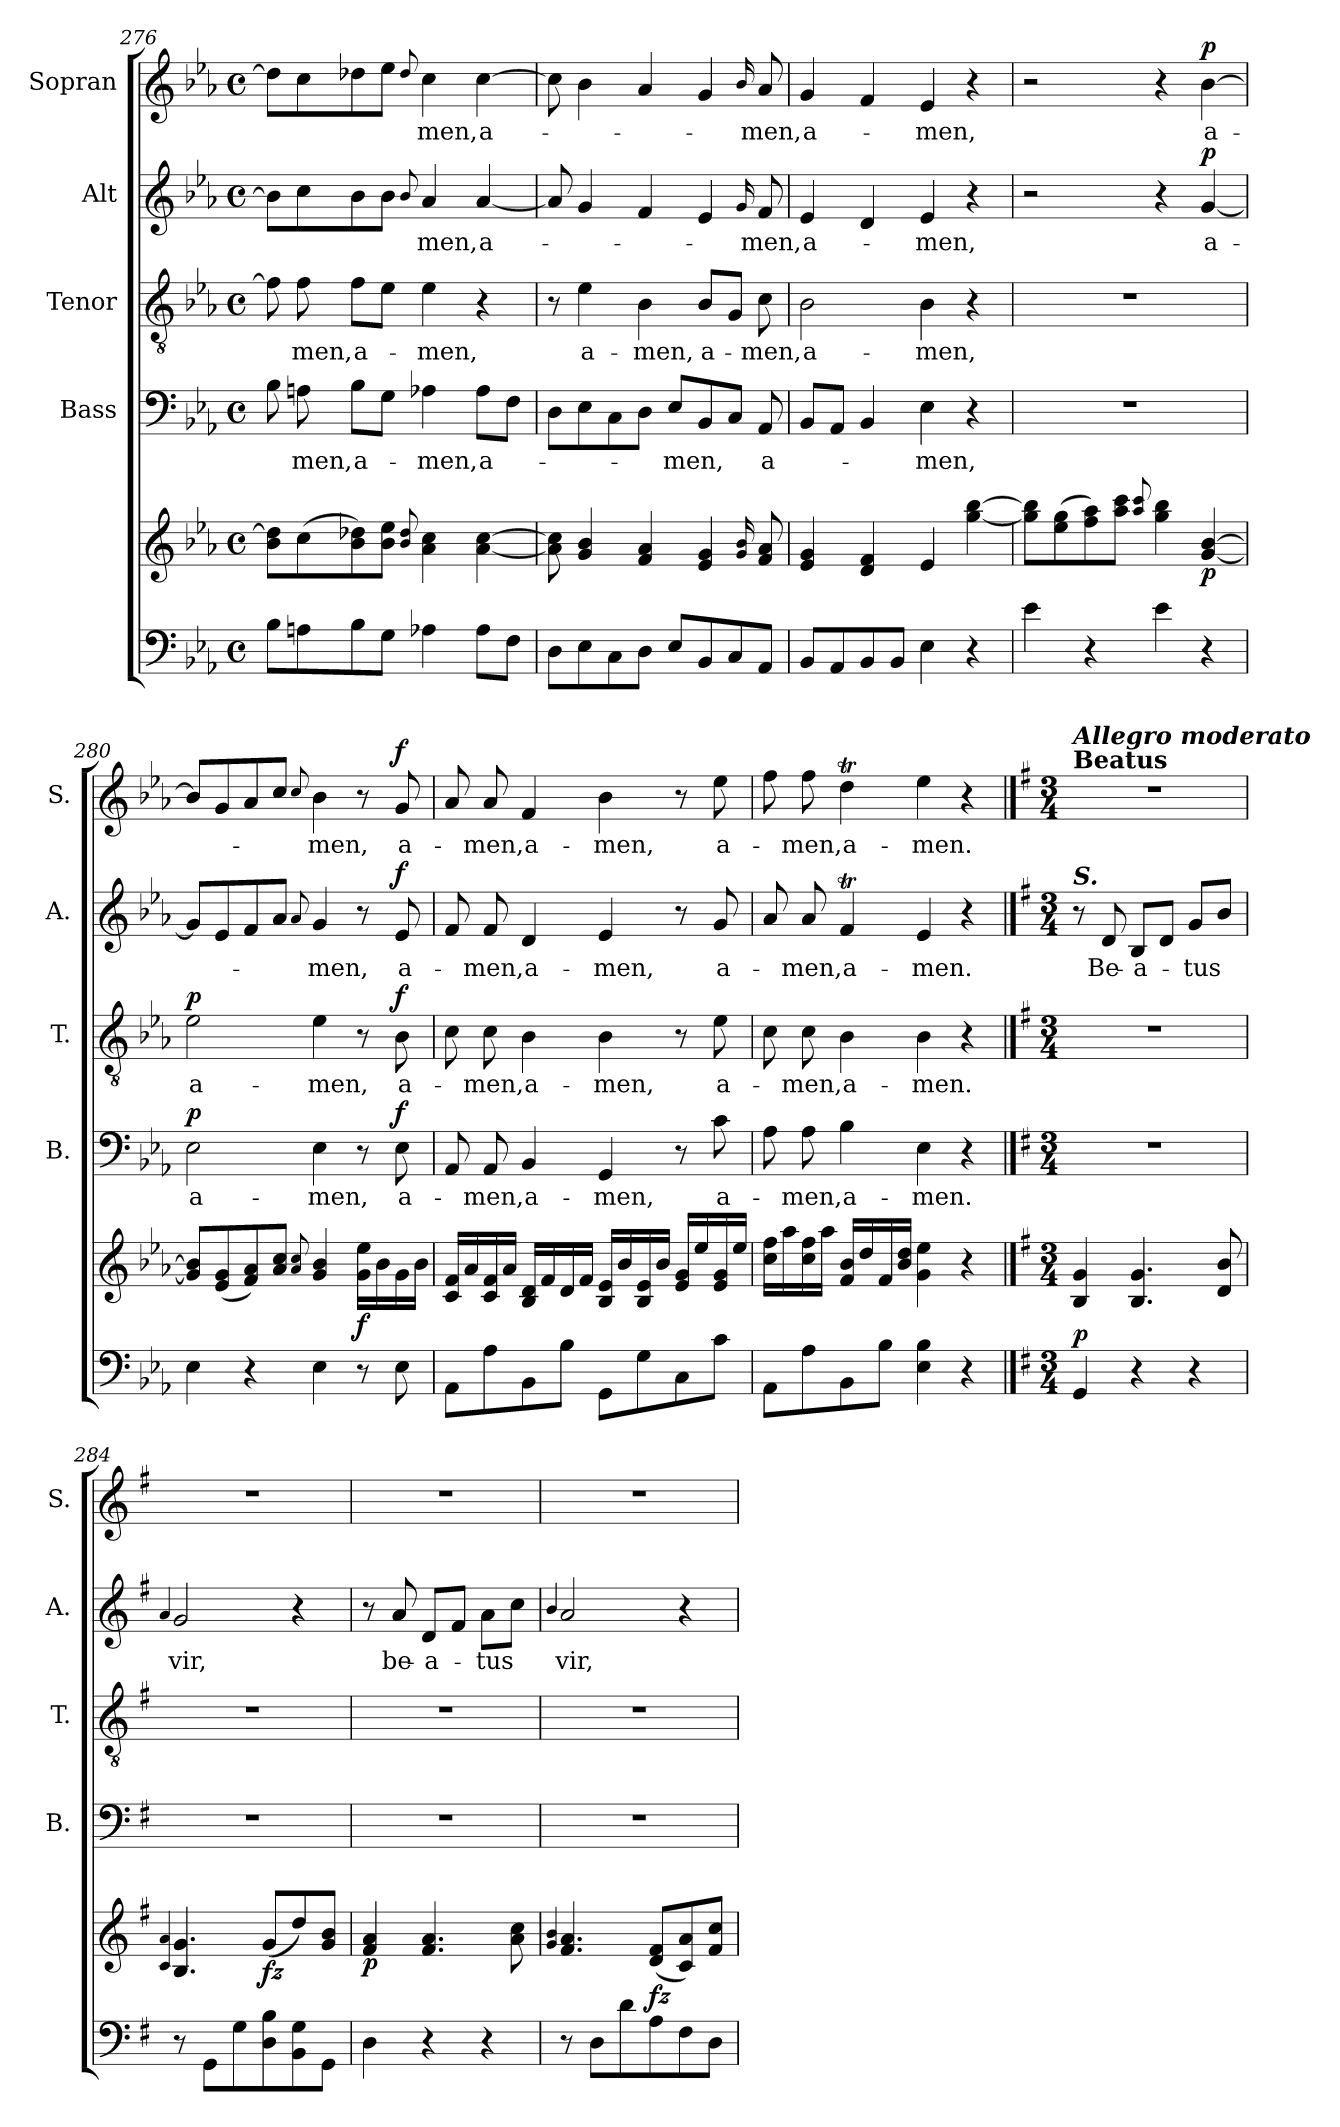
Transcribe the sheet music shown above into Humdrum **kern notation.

**kern	**kern	**dynam	**kern	**text	**dynam	**kern	**text	**dynam	**kern	**text	**dynam	**kern	**text	**dynam
*part5	*part5	*part5	*part4	*part4	*part4	*part3	*part3	*part3	*part2	*part2	*part2	*part1	*part1	*part1
*staff6	*staff5	*staff5/6	*staff4	*staff4	*staff4	*staff3	*staff3	*staff3	*staff2	*staff2	*staff2	*staff1	*staff1	*staff1
*	*	*	*I"Bass	*	*	*I"Tenor	*	*	*I"Alt	*	*	*I"Sopran	*	*
*	*	*	*I'B.	*	*	*I'T.	*	*	*I'A.	*	*	*I'S.	*	*
*clefF4	*clefG2	*	*clefF4	*	*	*clefGv2	*	*	*clefG2	*	*	*clefG2	*	*
*k[b-e-a-]	*k[b-e-a-]	*	*k[b-e-a-]	*	*	*k[b-e-a-]	*	*	*k[b-e-a-]	*	*	*k[b-e-a-]	*	*
*E-:	*E-:	*	*E-:	*	*	*E-:	*	*	*E-:	*	*	*E-:	*	*
*M4/4	*M4/4	*	*M4/4	*	*	*M4/4	*	*	*M4/4	*	*	*M4/4	*	*
*met(c)	*met(c)	*	*met(c)	*	*	*met(c)	*	*	*met(c)	*	*	*met(c)	*	*
=276	=276	=276	=276	=276	=276	=276	=276	=276	=276	=276	=276	=276	=276	=276
8B-\L	8b-\ 8dd-\]L	.	8B-\	.	.	8f\]	.	.	8b-\L]	.	.	8dd-\L]	.	.
!	!	!	!	!LO:LY:b	!	!	!LO:LY:b	!	!	!	!	!	!	!
8An\	(>8cc\	.	8An\	-men,	.	8f\	-men,	.	8cc\	.	.	8cc\	.	.
!	!	!	!	!LO:LY:b	!	!	!LO:LY:b	!	!	!	!	!	!	!
8B-\	8b-\ 8dd-X\)	.	8B-\L	a-	.	8f\L	a-	.	8b-\	.	.	8dd-X\	.	.
8G\J	8b-\ 8ee-\J	.	8G\J	.	.	8e-\J	.	.	8b-\J	.	.	8ee-\J	.	.
.	8qqb-/ 8qqdd-/	.	.	.	.	.	.	.	8qqb-/	.	.	8qqdd-/	.	.
!	!	!	!	!LO:LY:b	!	!	!LO:LY:b	!	!	!LO:LY:b	!	!	!LO:LY:b	!
4A-X\	4a-\ 4cc\	.	4A-X\	-men,	.	4e-\	-men,	.	4a-/	-men,	.	4cc\	-men,	.
!	!	!	!	!LO:LY:b	!	!	!	!	!	!LO:LY:b	!	!	!LO:LY:b	!
8A-\L	[4a-\ [4cc\	.	8A-\L	a-	.	4r	.	.	[4a-/	a-	.	[4cc\	a-	.
8F\J	.	.	8F\J	.	.	.	.	.	.	.	.	.	.	.
=277	=277	=277	=277	=277	=277	=277	=277	=277	=277	=277	=277	=277	=277	=277
8D\L	8a-\] 8cc\]	.	8D\L	.	.	8r	.	.	8a-/]	.	.	8cc\]	.	.
!	!	!	!	!	!	!	!LO:LY:b	!	!	!	!	!	!	!
8E-\	4g/ 4b-/	.	8E-\	.	.	4e-\	a-	.	4g/	.	.	4b-\	.	.
8C\	.	.	8C\	.	.	.	.	.	.	.	.	.	.	.
!	!	!	!	!	!	!	!LO:LY:b	!	!	!	!	!	!	!
8D\J	4f/ 4a-/	.	8D\J	.	.	4B-\	-men,	.	4f/	.	.	4a-/	.	.
!	!	!	!	!LO:LY:b	!	!	!	!	!	!	!	!	!	!
8E-/L	.	.	8E-/L	-men,	.	.	.	.	.	.	.	.	.	.
!	!	!	!	!	!	!	!LO:LY:b	!	!	!	!	!	!	!
8BB-/	4e-/ 4g/	.	8BB-/	.	.	8B-/L	a-	.	4e-/	.	.	4g/	.	.
8C/	.	.	8C/J	.	.	8G/J	.	.	.	.	.	.	.	.
.	16qqg/ 16qqb-/	.	.	.	.	.	.	.	16qqg/	.	.	16qqb-/	.	.
!	!	!	!	!LO:LY:b	!	!	!LO:LY:b	!	!	!LO:LY:b	!	!	!LO:LY:b	!
8AA-/J	8f/ 8a-/	.	8AA-/	a-	.	8c\	-men,	.	8f/	-men,	.	8a-/	-men,	.
=278	=278	=278	=278	=278	=278	=278	=278	=278	=278	=278	=278	=278	=278	=278
!	!	!	!	!	!	!	!LO:LY:b	!	!	!LO:LY:b	!	!	!LO:LY:b	!
8BB-/L	4e-/ 4g/	.	8BB-/L	.	.	2B-\	a-	.	4e-/	a-	.	4g/	a-	.
8AA-/	.	.	8AA-/J	.	.	.	.	.	.	.	.	.	.	.
8BB-/	4d/ 4f/	.	4BB-/	.	.	.	.	.	4d/	.	.	4f/	.	.
8BB-/J	.	.	.	.	.	.	.	.	.	.	.	.	.	.
!	!	!	!	!LO:LY:b	!	!	!LO:LY:b	!	!	!LO:LY:b	!	!	!LO:LY:b	!
4E-\	4e-/	.	4E-\	-men,	.	4B-\	-men,	.	4e-/	-men,	.	4e-/	-men,	.
4r	[4gg\ [4bb-\	.	4r	.	.	4r	.	.	4r	.	.	4r	.	.
!!LO:LB:g=z
=279	=279	=279	=279	=279	=279	=279	=279	=279	=279	=279	=279	=279	=279	=279
4e-\	8gg\] 8bb-\]L	.	1r	.	.	1r	.	.	2r	.	.	2r	.	.
.	(>8ee-\ 8gg\	.	.	.	.	.	.	.	.	.	.	.	.	.
4r	8ff\ 8aa-\)	.	.	.	.	.	.	.	.	.	.	.	.	.
.	8aa-\ 8ccc\J	.	.	.	.	.	.	.	.	.	.	.	.	.
.	8qqaa-/ 8qqccc/	.	.	.	.	.	.	.	.	.	.	.	.	.
4e-\	4gg\ 4bb-\	.	.	.	.	.	.	.	4r	.	.	4r	.	.
!	!	!LO:DY:b	!	!	!	!	!	!	!	!LO:LY:b	!LO:DY:a	!	!LO:LY:b	!LO:DY:a
4r	[4g/ [4b-/	p	.	.	.	.	.	.	[4g/	a-	p	[4b-\	a-	p
=280	=280	=280	=280	=280	=280	=280	=280	=280	=280	=280	=280	=280	=280	=280
!	!	!	!	!LO:LY:b	!LO:DY:a	!	!LO:LY:b	!LO:DY:a	!	!	!	!	!	!
4E-\	8g/] 8b-/]L	.	2E-\	a-	p	2e-\	a-	p	8g/L]	.	.	8b-/L]	.	.
.	(<8e-/ 8g/	.	.	.	.	.	.	.	8e-/	.	.	8g/	.	.
4r	8f/ 8a-/)	.	.	.	.	.	.	.	8f/	.	.	8a-/	.	.
.	8a-/ 8cc/J	.	.	.	.	.	.	.	8a-/J	.	.	8cc/J	.	.
.	8qqa-/ 8qqcc/	.	.	.	.	.	.	.	8qqa-/	.	.	8qqcc/	.	.
!	!	!	!	!LO:LY:b	!	!	!LO:LY:b	!	!	!LO:LY:b	!	!	!LO:LY:b	!
4E-\	4g/ 4b-/	.	4E-\	-men,	.	4e-\	-men,	.	4g/	-men,	.	4b-\	-men,	.
!	!	!LO:DY:b	!	!	!	!	!	!	!	!	!	!	!	!
8r	16g\ 16ee-\LL	f	8r	.	.	8r	.	.	8r	.	.	8r	.	.
.	16b-\	.	.	.	.	.	.	.	.	.	.	.	.	.
!	!	!	!	!LO:LY:b	!LO:DY:a	!	!LO:LY:b	!LO:DY:a	!	!LO:LY:b	!LO:DY:a	!	!LO:LY:b	!LO:DY:a
8E-\	16g\	.	8E-\	a-	f	8B-\	a-	f	8e-/	a-	f	8g/	a-	f
.	16b-\JJ	.	.	.	.	.	.	.	.	.	.	.	.	.
=281	=281	=281	=281	=281	=281	=281	=281	=281	=281	=281	=281	=281	=281	=281
8AA-\L	16c/ 16f/LL	.	8AA-/	.	.	8c\	.	.	8f/	.	.	8a-/	.	.
.	16a-/	.	.	.	.	.	.	.	.	.	.	.	.	.
!	!	!	!	!LO:LY:b	!	!	!LO:LY:b	!	!	!LO:LY:b	!	!	!LO:LY:b	!
8A-\	16c/ 16f/	.	8AA-/	-men,	.	8c\	-men,	.	8f/	-men,	.	8a-/	-men,	.
.	16a-/JJ	.	.	.	.	.	.	.	.	.	.	.	.	.
!	!	!	!	!LO:LY:b	!	!	!LO:LY:b	!	!	!LO:LY:b	!	!	!LO:LY:b	!
8BB-\	16B-/ 16d/LL	.	4BB-/	a-	.	4B-\	a-	.	4d/	a-	.	4f/	a-	.
.	16f/	.	.	.	.	.	.	.	.	.	.	.	.	.
8B-\J	16d/	.	.	.	.	.	.	.	.	.	.	.	.	.
.	16f/JJ	.	.	.	.	.	.	.	.	.	.	.	.	.
!	!	!	!	!LO:LY:b	!	!	!LO:LY:b	!	!	!LO:LY:b	!	!	!LO:LY:b	!
8GG\L	16B-/ 16e-/LL	.	4GG/	-men,	.	4B-\	-men,	.	4e-/	-men,	.	4b-\	-men,	.
.	16b-/	.	.	.	.	.	.	.	.	.	.	.	.	.
8G\	16B-/ 16e-/	.	.	.	.	.	.	.	.	.	.	.	.	.
.	16b-/JJ	.	.	.	.	.	.	.	.	.	.	.	.	.
8C\	16e-/ 16g/LL	.	8r	.	.	8r	.	.	8r	.	.	8r	.	.
.	16ee-/	.	.	.	.	.	.	.	.	.	.	.	.	.
!	!	!	!	!LO:LY:b	!	!	!LO:LY:b	!	!	!LO:LY:b	!	!	!LO:LY:b	!
8c\J	16e-/ 16g/	.	8c\	a-	.	8e-\	a-	.	8g/	a-	.	8ee-\	a-	.
.	16ee-/JJ	.	.	.	.	.	.	.	.	.	.	.	.	.
=282	=282	=282	=282	=282	=282	=282	=282	=282	=282	=282	=282	=282	=282	=282
8AA-\L	16cc\ 16ff\LL	.	8A-\	.	.	8c\	.	.	8a-/	.	.	8ff\	.	.
.	16aa-\	.	.	.	.	.	.	.	.	.	.	.	.	.
!	!	!	!	!LO:LY:b	!	!	!LO:LY:b	!	!	!LO:LY:b	!	!	!LO:LY:b	!
8A-\	16cc\ 16ff\	.	8A-\	-men,	.	8c\	-men,	.	8a-/	-men,	.	8ff\	-men,	.
.	16aa-\JJ	.	.	.	.	.	.	.	.	.	.	.	.	.
!	!	!	!	!LO:LY:b	!	!	!LO:LY:b	!	!	!LO:LY:b	!	!	!LO:LY:b	!
8BB-\	16f/ 16b-/LL	.	4B-\	a-	.	4B-\	a-	.	4fT/	a-	.	4ddt\	a-	.
.	16dd/	.	.	.	.	.	.	.	.	.	.	.	.	.
8B-\J	16f/	.	.	.	.	.	.	.	.	.	.	.	.	.
.	16b-/ 16dd/JJ	.	.	.	.	.	.	.	.	.	.	.	.	.
!	!	!	!	!LO:LY:b	!	!	!LO:LY:b	!	!	!LO:LY:b	!	!	!LO:LY:b	!
4E-\ 4B-\	4g\ 4ee-\	.	4E-\	-men.	.	4B-\	-men.	.	4e-/	-men.	.	4ee-\	-men.	.
4r	4r	.	4r	.	.	4r	.	.	4r	.	.	4r	.	.
!!LO:PB:g=z
==283	==283	==283	==283	==283	==283	==283	==283	==283	==283	==283	==283	==283	==283	==283
*k[f#]	*k[f#]	*	*k[f#]	*	*	*k[f#]	*	*	*k[f#]	*	*	*k[f#]	*	*
*G:	*G:	*	*G:	*	*	*G:	*	*	*G:	*	*	*G:	*	*
*M3/4	*M3/4	*	*M3/4	*	*	*M3/4	*	*	*M3/4	*	*	*M3/4	*	*
!	!	!	!	!	!	!	!	!	!	!	!	!LO:TX:a:B:t=Beatus	!	!
!	!	!	!	!	!	!	!	!	!	!	!	!LO:TX:a:Bi:t=Allegro moderato	!	!
!	!	!	!	!	!	!	!	!	!LO:TX:a:Bi:t=S.	!	!	!	!	!
!	!	!LO:DY:a=2	!	!	!	!	!	!	!	!	!	!	!	!
4GG/	4B/ 4g/	p	2.r	.	.	2.r	.	.	8r	.	.	2.r	.	.
!	!	!	!	!	!	!	!	!	!	!LO:LY:b	!	!	!	!
.	.	.	.	.	.	.	.	.	8d/	Be-	.	.	.	.
!	!	!	!	!	!	!	!	!	!	!LO:LY:b	!	!	!	!
4r	4.B/ 4.g/	.	.	.	.	.	.	.	8B/L	-a-	.	.	.	.
.	.	.	.	.	.	.	.	.	8d/J	.	.	.	.	.
!	!	!	!	!	!	!	!	!	!	!LO:LY:b	!	!	!	!
4r	.	.	.	.	.	.	.	.	8g/L	-tus	.	.	.	.
.	8d/ 8b/	.	.	.	.	.	.	.	8b/J	.	.	.	.	.
=284	=284	=284	=284	=284	=284	=284	=284	=284	=284	=284	=284	=284	=284	=284
.	4qqc/ 4qqa/	.	.	.	.	.	.	.	4qqa/	.	.	.	.	.
!	!	!	!	!	!	!	!	!	!	!LO:LY:b	!	!	!	!
8r	4.B/ 4.g/	.	2.r	.	.	2.r	.	.	2g/	vir,	.	2.r	.	.
8GG\L	.	.	.	.	.	.	.	.	.	.	.	.	.	.
8G\	.	.	.	.	.	.	.	.	.	.	.	.	.	.
!	!	!LO:DY:b	!	!	!	!	!	!	!	!	!	!	!	!
8D\ 8B\	(<8g/L	fz	.	.	.	.	.	.	.	.	.	.	.	.
8BB\ 8G\	8dd/)	.	.	.	.	.	.	.	4r	.	.	.	.	.
8GG\J	8g/ 8b/J	.	.	.	.	.	.	.	.	.	.	.	.	.
=285	=285	=285	=285	=285	=285	=285	=285	=285	=285	=285	=285	=285	=285	=285
!	!	!LO:DY:b	!	!	!	!	!	!	!	!	!	!	!	!
4D\	4f#/ 4a/	p	2.r	.	.	2.r	.	.	8r	.	.	2.r	.	.
!	!	!	!	!	!	!	!	!	!	!LO:LY:b	!	!	!	!
.	.	.	.	.	.	.	.	.	8a/	be-	.	.	.	.
!	!	!	!	!	!	!	!	!	!	!LO:LY:b	!	!	!	!
4r	4.f#/ 4.a/	.	.	.	.	.	.	.	8d/L	-a-	.	.	.	.
.	.	.	.	.	.	.	.	.	8f#/J	.	.	.	.	.
!	!	!	!	!	!	!	!	!	!	!LO:LY:b	!	!	!	!
4r	.	.	.	.	.	.	.	.	8a\L	-tus	.	.	.	.
.	8a\ 8cc\	.	.	.	.	.	.	.	8cc\J	.	.	.	.	.
=286	=286	=286	=286	=286	=286	=286	=286	=286	=286	=286	=286	=286	=286	=286
.	4qqg/ 4qqb/	.	.	.	.	.	.	.	4qqb/	.	.	.	.	.
!	!	!	!	!	!	!	!	!	!	!LO:LY:b	!	!	!	!
8r	4.f#/ 4.a/	.	2.r	.	.	2.r	.	.	2a/	vir,	.	2.r	.	.
8D\L	.	.	.	.	.	.	.	.	.	.	.	.	.	.
8d\	.	.	.	.	.	.	.	.	.	.	.	.	.	.
!	!	!LO:DY:b	!	!	!	!	!	!	!	!	!	!	!	!
8A\	(<8d/ 8f#/L	fz	.	.	.	.	.	.	.	.	.	.	.	.
8F#\	8c/ 8a/)	.	.	.	.	.	.	.	4r	.	.	.	.	.
8D\J	8f#/ 8cc/J	.	.	.	.	.	.	.	.	.	.	.	.	.
=	=	=	=	=	=	=	=	=	=	=	=	=	=	=
*-	*-	*-	*-	*-	*-	*-	*-	*-	*-	*-	*-	*-	*-	*-
